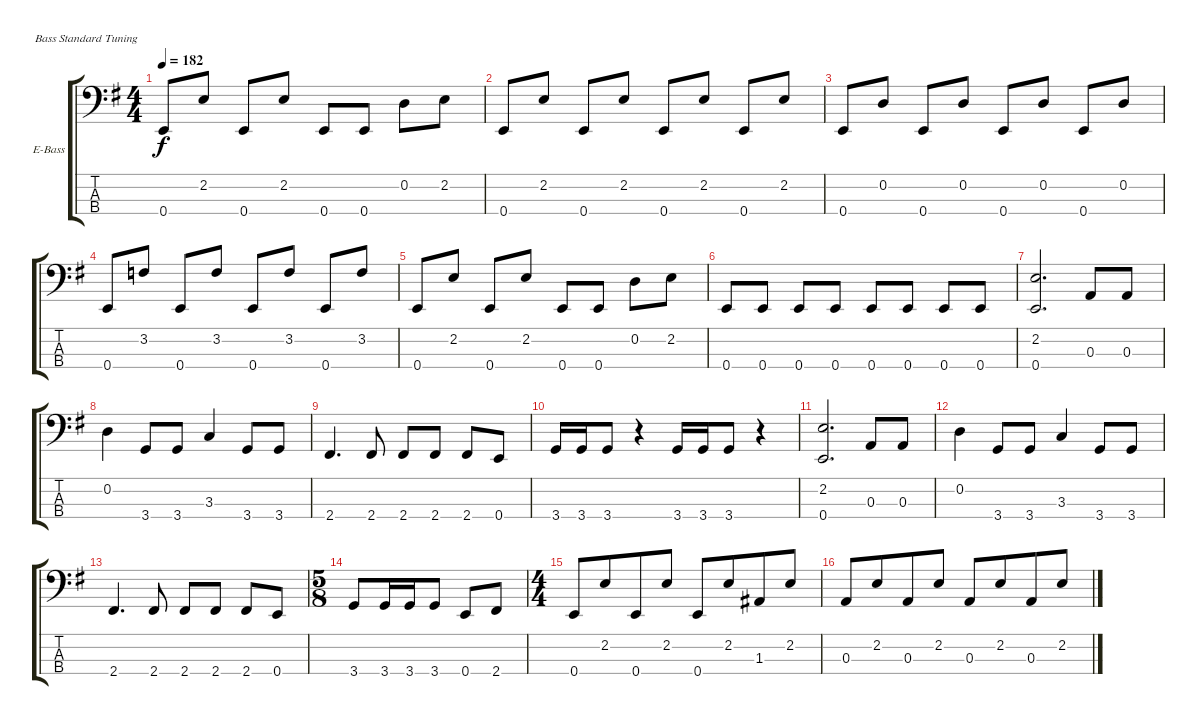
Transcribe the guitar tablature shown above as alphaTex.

\bracketExtendMode groupsimilarinstruments
\firstSystemTrackNameOrientation horizontal
\otherSystemsTrackNameOrientation horizontal
\track ("Bass" "E-Bass") {instrument electricbasspick}
\staff {score tabs}
\tuning (G2 D2 A1 E1)
\ts (4 4)
\tempo 182
\clef f4
\scale
1.05549
\ks g
0.4.8{dy f} 2.2.8 0.4.8 2.2.8 0.4.8 0.4.8 0.2.8 2.2.8 |
\scale
0.944515 0.4.8 2.2.8 0.4.8 2.2.8 0.4.8 2.2.8 0.4.8 2.2.8 |
\scale
1.05549 0.4.8 0.2.8 0.4.8 0.2.8 0.4.8 0.2.8 0.4.8 0.2.8 |
\scale
0.944515 0.4.8 3.2.8 0.4.8 3.2.8 0.4.8 3.2.8 0.4.8 3.2.8 |
\scale
1.05549 0.4.8 2.2.8 0.4.8 2.2.8 0.4.8 0.4.8 0.2.8 2.2.8 |
\scale
0.944515 0.4.8 0.4.8 0.4.8 0.4.8 0.4.8 0.4.8 0.4.8 0.4.8 |
\scale
1.05549 (2.2 0.4).2{d} 0.3.8 0.3.8 |
\scale
0.944515 0.2.4 3.4.8 3.4.8 3.3.4 3.4.8 3.4.8 |
\scale
1.05549 2.4.4{d} 2.4.8 2.4.8 2.4.8 2.4.8 0.4.8 |
\scale
0.944515 3.4.16 3.4.16 3.4.8 r.4 3.4.16 3.4.16 3.4.8 r.4 |
\scale
1.05549 (2.2 0.4).2{d} 0.3.8 0.3.8 |
\scale
0.944515 0.2.4 3.4.8 3.4.8 3.3.4 3.4.8 3.4.8 |
\scale
1.05549 2.4.4{d} 2.4.8 2.4.8 2.4.8 2.4.8 0.4.8 |
\ts (5 8)
\beaming (8 3 2)
\scale
0.944515 3.4.8 3.4.16 3.4.16 3.4.8 0.4.8 2.4.8 |
\ts (4 4)
\beaming (8 4 4)
\scale
1.08575 0.4.8 2.2.8 0.4.8 2.2.8 0.4.8 2.2.8 1.3.8 2.2.8 |
\scale
0.91425 0.3.8 2.2.8 0.3.8 2.2.8 0.3.8 2.2.8 0.3.8 2.2.8
